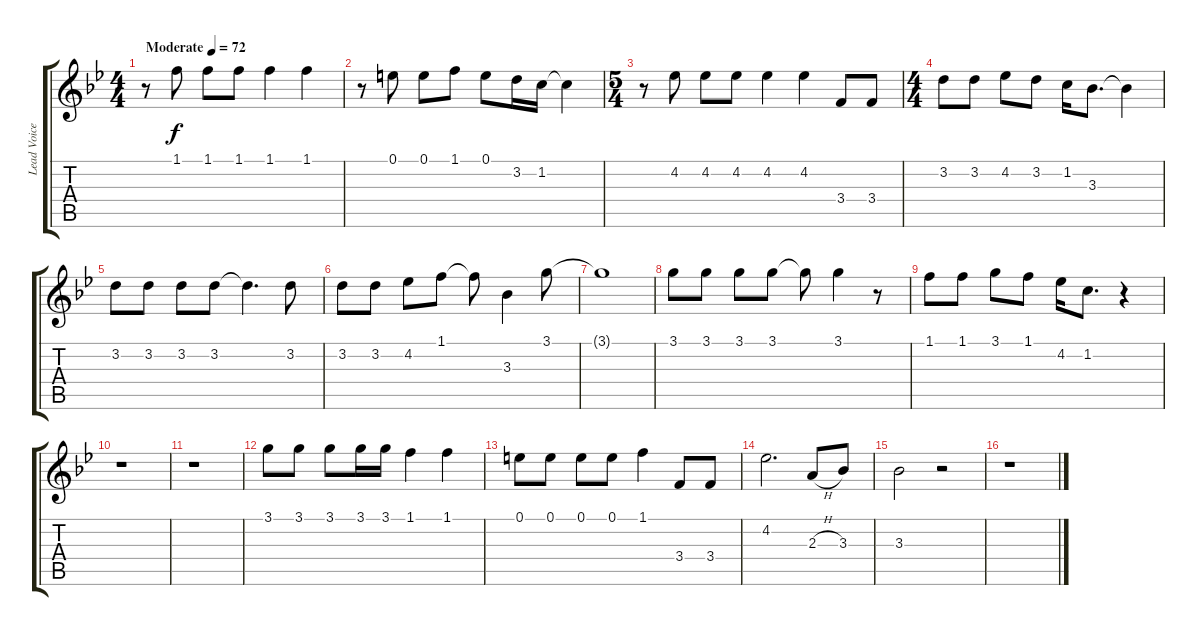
\track ("Lead Voice" "Lead Voice") {instrument acousticguitarsteel}
\staff {score tabs}
\tuning (E4 B3 G3 D3 A2 E2) {hide}
\ts (4 4)
\tempo (72 "Moderate")
\clef g2
\ks bb
r.8{dy f instrument acousticguitarsteel} 1.1.8 1.1.8 1.1.8 1.1.4 1.1.4 |
r.8 0.1.8 0.1.8 1.1.8 0.1.8 3.2.16 1.2.16 1.2{t}.4 |
\ts (5 4)
r.8 4.2.8 4.2.8 4.2.8 4.2.4 4.2.4 3.4.8 3.4.8 |
\ts (4 4)
3.2.8 3.2.8 4.2.8 3.2.8 1.2.16 3.3.8{d} 3.3{t}.4 |
3.2.8 3.2.8 3.2.8 3.2.8 3.2{t}.4{d} 3.2.8 |
3.2.8 3.2.8 4.2.8 1.1.8 1.1{t}.8 3.3.4 3.1.8 |
3.1{t}.1 |
3.1.8 3.1.8 3.1.8 3.1.8 3.1{t}.8 3.1.4 r.8 |
1.1.8 1.1.8 3.1.8 1.1.8 4.2.16 1.2.8{d} r.4 |
r.1 |
r.1 |
3.1.8 3.1.8 3.1.8 3.1.16 3.1.16 1.1.4 1.1.4 |
0.1.8 0.1.8 0.1.8 0.1.8 1.1.4 3.4.8 3.4.8 |
4.2.2{d} 2.3{h}.8 3.3.8 |
3.3.2 r.2 |
r.1
